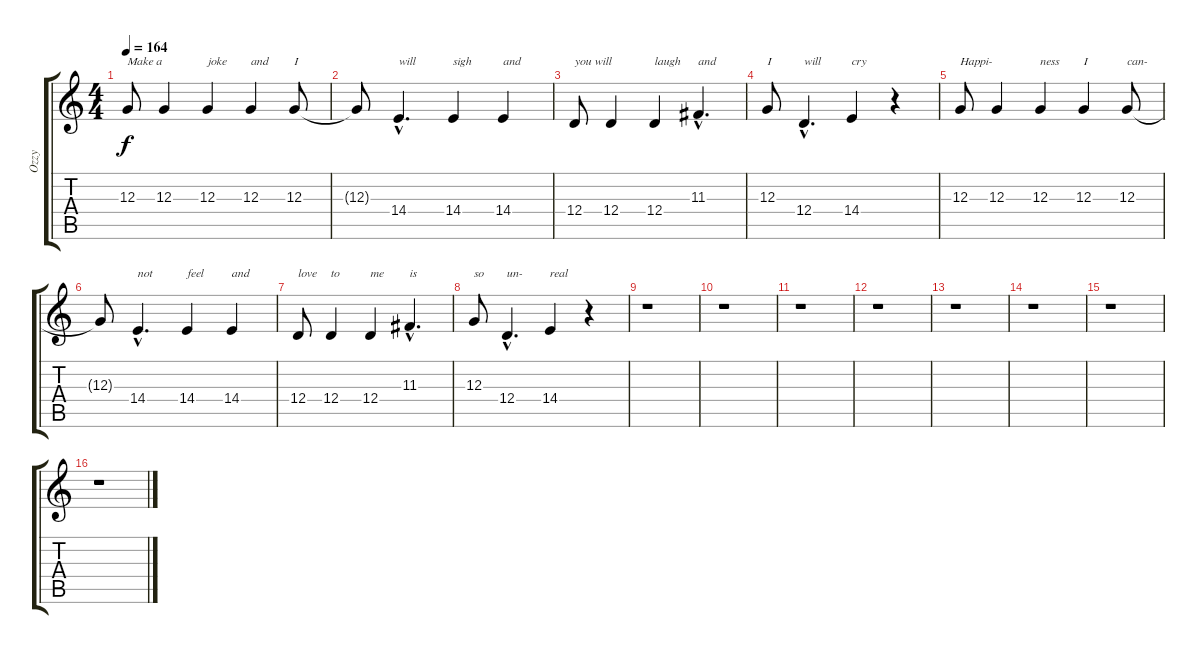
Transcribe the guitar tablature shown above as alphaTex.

\track ("Ozzy" "Ozzy") {instrument lead6voice}
\staff {score tabs}
\tuning (E4 B3 G3 D3 A2 E2) {hide}
\ts (4 4)
\tempo 164
\clef g2
\ks c
12.3.8{txt "Make a" dy f} 12.3.4 12.3.4{txt "joke"} 12.3.4{txt "and"} 12.3.8{txt "I"} |
12.3{t}.8 14.4{hac}.4{d txt "will"} 14.4.4{txt "sigh"} 14.4.4{txt "and"} |
12.4.8{txt "you will"} 12.4.4 12.4.4{txt "laugh"} 11.3{hac}.4{d txt "and"} |
12.3.8{txt "I"} 12.4{hac}.4{d txt "will"} 14.4.4{txt "cry"} r.4 |
12.3.8{txt "Happi-"} 12.3.4 12.3.4{txt "ness"} 12.3.4{txt "I"} 12.3.8{txt "can-"} |
12.3{t}.8 14.4{hac}.4{d txt "not"} 14.4.4{txt "feel"} 14.4.4{txt "and"} |
12.4.8{txt "love"} 12.4.4{txt "to"} 12.4.4{txt "me"} 11.3{hac}.4{d txt "is"} |
12.3.8{txt "so"} 12.4{hac}.4{d txt "un-"} 14.4.4{txt "real"} r.4 |
r.1 |
r.1 |
r.1 |
r.1 |
r.1 |
r.1 |
r.1 |
r.1
